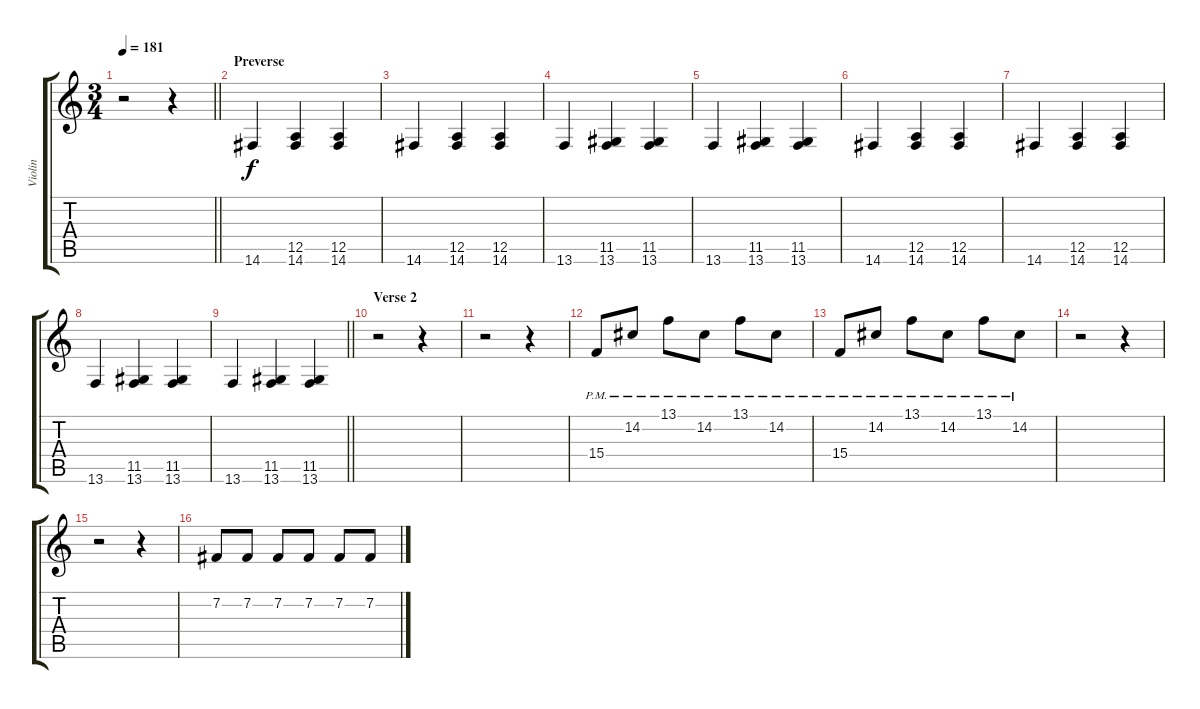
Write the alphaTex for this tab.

\track ("Violin" "Violin") {instrument violin}
\staff {score tabs}
\tuning (E4 B3 G3 D3 A2 E2) {hide}
\ts (3 4)
\tempo 181
\clef g2
\barLineRight lightlight
\ks c
r.2{dy f} r.4 |
\section ("" "Preverse")
14.6.4 (12.5 14.6).4 (12.5 14.6).4 |
14.6.4 (12.5 14.6).4 (12.5 14.6).4 |
13.6.4 (11.5 13.6).4 (11.5 13.6).4 |
13.6.4 (11.5 13.6).4 (11.5 13.6).4 |
14.6.4 (12.5 14.6).4 (12.5 14.6).4 |
14.6.4 (12.5 14.6).4 (12.5 14.6).4 |
13.6.4 (11.5 13.6).4 (11.5 13.6).4 |
\barLineRight lightlight
13.6.4 (11.5 13.6).4 (11.5 13.6).4 |
\section ("" "Verse 2")
r.2 r.4 |
r.2 r.4 |
15.4{pm}.8{balance 0} 14.2{pm}.8 13.1{pm}.8 14.2{pm}.8 13.1{pm}.8 14.2{pm}.8 |
15.4{pm}.8 14.2{pm}.8 13.1{pm}.8 14.2{pm}.8 13.1{pm}.8 14.2{pm}.8 |
r.2 r.4 |
r.2 r.4 |
7.2.8 7.2.8 7.2.8 7.2.8 7.2.8 7.2.8
